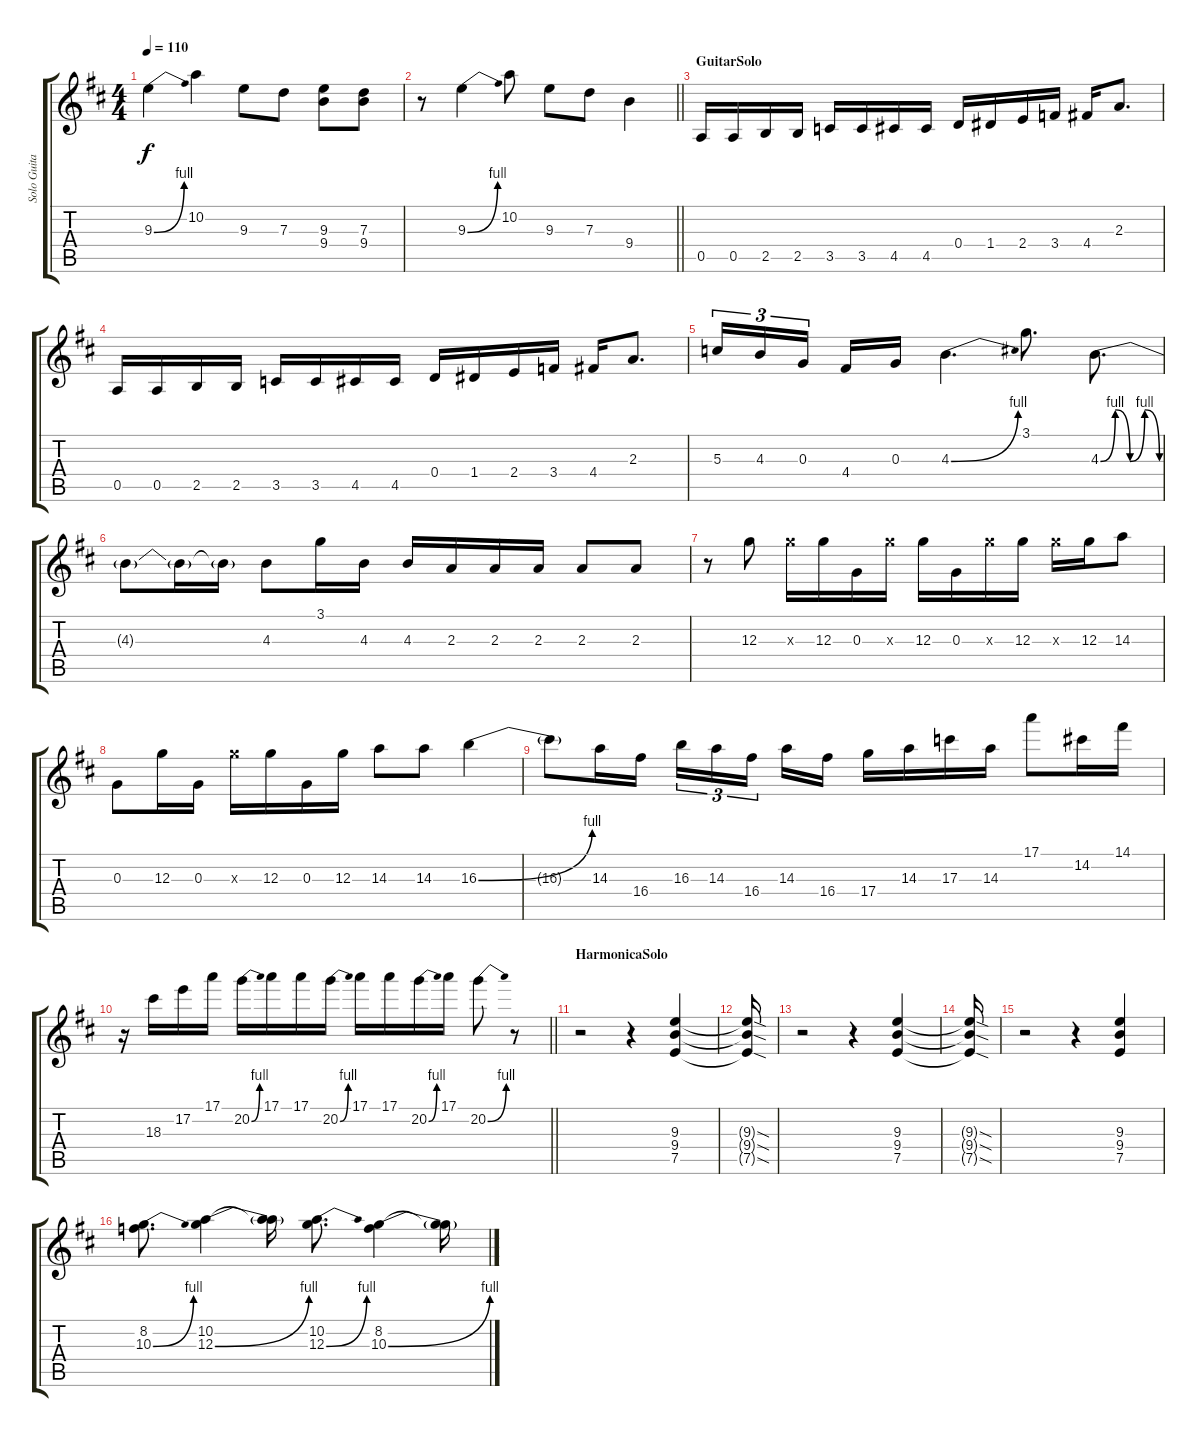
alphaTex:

\track ("Solo Guitar" "Solo Guita") {instrument overdrivenguitar}
\staff {score tabs}
\tuning (E4 B3 G3 D3 A2 E2) {hide}
\ts (4 4)
\tempo 110
\clef g2
\ks d
9.3{be (bend 0 0 60 4)}.4{dy f volume 15} 10.2.4 9.3.8 7.3.8 (9.3 9.4).8 (7.3 9.4).8 |
\barLineRight lightlight
r.8 9.3{be (bend 0 0 60 4)}.4 10.2.8 9.3.8 7.3.8 9.4.4 |
\section ("" "GuitarSolo")
0.5.16{volume 15} 0.5.16 2.5.16 2.5.16 3.5.16 3.5.16 4.5.16 4.5.16 0.4.16 1.4.16 2.4.16 3.4.16 4.4.16 2.3.8{d} |
0.5.16 0.5.16 2.5.16 2.5.16 3.5.16 3.5.16 4.5.16 4.5.16 0.4.16 1.4.16 2.4.16 3.4.16 4.4.16 2.3.8{d} |
5.3.16{tu (3 2)} 4.3.16{tu (3 2)} 0.3.16{tu (3 2) beam splitsecondary} 4.4.16 0.3.16 4.3{be (bend 0 0 60 4)}.4{d} 3.1.8{d} 4.3{be (custom 0 0 15 4 30 0 45 4 60 0)}.8{d} |
4.3{t}.8 4.3{t}.16 4.3{t}.16 4.3.8 3.1.16 4.3.16 4.3.16 2.3.16 2.3.16 2.3.16 2.3.8 2.3.8 |
r.8 12.3.8 12.3{x}.16 12.3.16 0.3.16 12.3{x}.16 12.3.16 0.3.16 12.3{x}.16 12.3.16 12.3{x}.16 12.3.16 14.3.8 |
0.3.8 12.3.16 0.3.16 12.3{x}.16 12.3.16 0.3.16 12.3.16 14.3.8 14.3.8 16.3{be (bend 0 0 60 4)}.4 |
16.3{t}.8 14.3.16 16.4.16 16.3.16{tu (3 2)} 14.3.16{tu (3 2)} 16.4.16{tu (3 2) beam splitsecondary} 14.3.16 16.4.16 17.4.16 14.3.16 17.3.16 14.3.16 17.1.8 14.2.16 14.1.16 |
\barLineRight lightlight
r.16 18.3.16 17.2.16 17.1.16 20.2{be (bend 0 0 60 4)}.16 17.1.16 17.1.16 20.2{be (bend 0 0 60 4)}.16 17.1.16 17.1.16 20.2{be (bend 0 0 60 4)}.16 17.1.16 20.2{be (bend 0 0 60 4)}.8 r.8 |
\section ("" "HarmonicaSolo")
r.2 r.4{volume 11} (9.3 9.4 7.5).4 |
(9.3{sod t} 9.4{sod t} 7.5{sod t}).16 |
r.2 r.4 (9.3 9.4 7.5).4 |
(9.3{sod t} 9.4{sod t} 7.5{sod t}).16 |
r.2 r.4 (9.3 9.4 7.5).4 |
(8.2 10.3{be (bend 0 0 60 4)}).8{d} (10.2 12.3{be (bend 0 0 60 4)}).4 (10.2{t} 12.3{t}).16 (10.2 12.3{be (bend 0 0 60 4)}).8{d} (8.2 10.3{be (bend 0 0 60 4)}).4 (8.2{t} 10.3{t}).16
